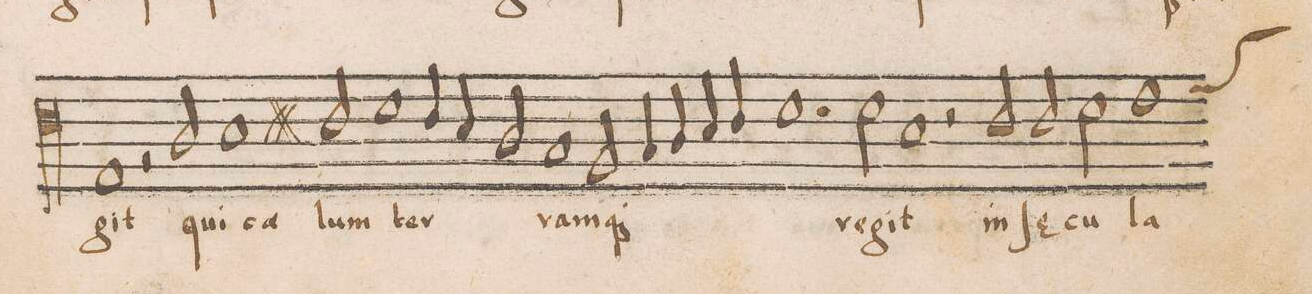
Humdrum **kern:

**kern	**text
*I"ALTVS	*
*clefC4	*
*k[]	*
*met(C|)	*
*M2/1	*
1E	-git
2rF	.
2A/	qui
=22-	=22-
1B	cae-
2c#X/	-lum
1d\	ter-
=23-	=23-
4c/ny	.
4B/	.
2A/	.
1G/	-ram-
=24-	=24-
2F/	-q(ue)
4G/	.
4A/	.
4B/	.
4c/	.
=25-	=25-
1.d	.
2d\	re-
=26-	=26-
1B	-git
2rd	.
2c/	in
=27-	=27-
2c/	ſ(ae)-
2d\	-cu-
*custos:f	*
1e	-la
=28-	=28-
*-	*-
